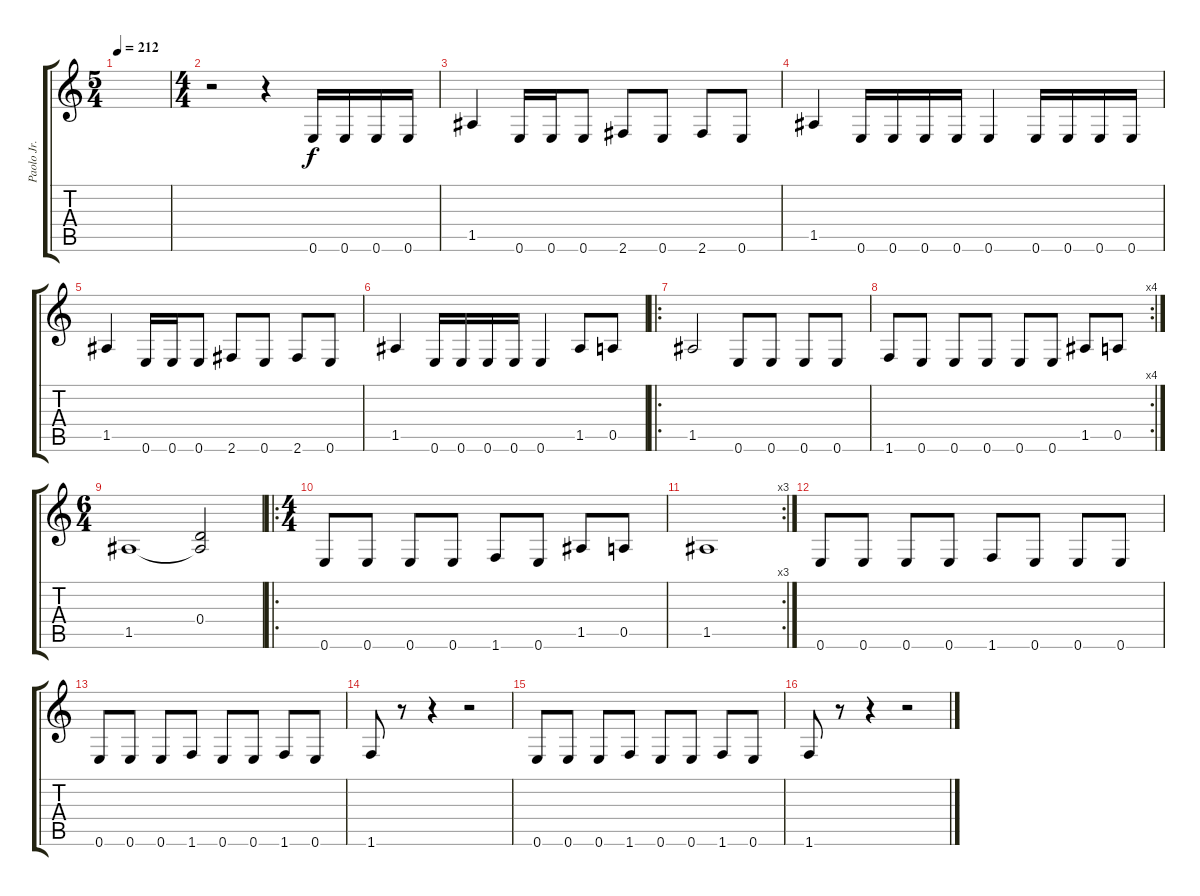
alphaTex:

\track ("Paolo Jr." "Paolo Jr.") {instrument electricbasspick}
\staff {score tabs}
\tuning (E4 B3 G3 D3 A2 E2) {hide}
\ts (5 4)
\tempo 212
\clef g2
\ks c
|
\ts (4 4)
r.2 r.4 0.6.16 0.6.16 0.6.16 0.6.16 |
1.5.4 0.6.16 0.6.16 0.6.8 2.6.8 0.6.8 2.6.8 0.6.8 |
1.5.4 0.6.16 0.6.16 0.6.16 0.6.16 0.6.4 0.6.16 0.6.16 0.6.16 0.6.16 |
1.5.4 0.6.16 0.6.16 0.6.8 2.6.8 0.6.8 2.6.8 0.6.8 |
1.5.4 0.6.16 0.6.16 0.6.16 0.6.16 0.6.4 1.5.8 0.5.8 |
\ro
1.5.2 0.6.8 0.6.8 0.6.8 0.6.8 |
\rc 4
1.6.8 0.6.8 0.6.8 0.6.8 0.6.8 0.6.8 1.5.8 0.5.8 |
\ts (6 4)
1.5.1 (0.4 1.5{t}).2 |
\ro
\ts (4 4)
0.6.8 0.6.8 0.6.8 0.6.8 1.6.8 0.6.8 1.5.8 0.5.8 |
\rc 3
1.5.1 |
0.6.8 0.6.8 0.6.8 0.6.8 1.6.8 0.6.8 0.6.8 0.6.8 |
0.6.8 0.6.8 0.6.8 1.6.8 0.6.8 0.6.8 1.6.8 0.6.8 |
1.6.8 r.8 r.4 r.2 |
0.6.8 0.6.8 0.6.8 1.6.8 0.6.8 0.6.8 1.6.8 0.6.8 |
1.6.8 r.8 r.4 r.2
